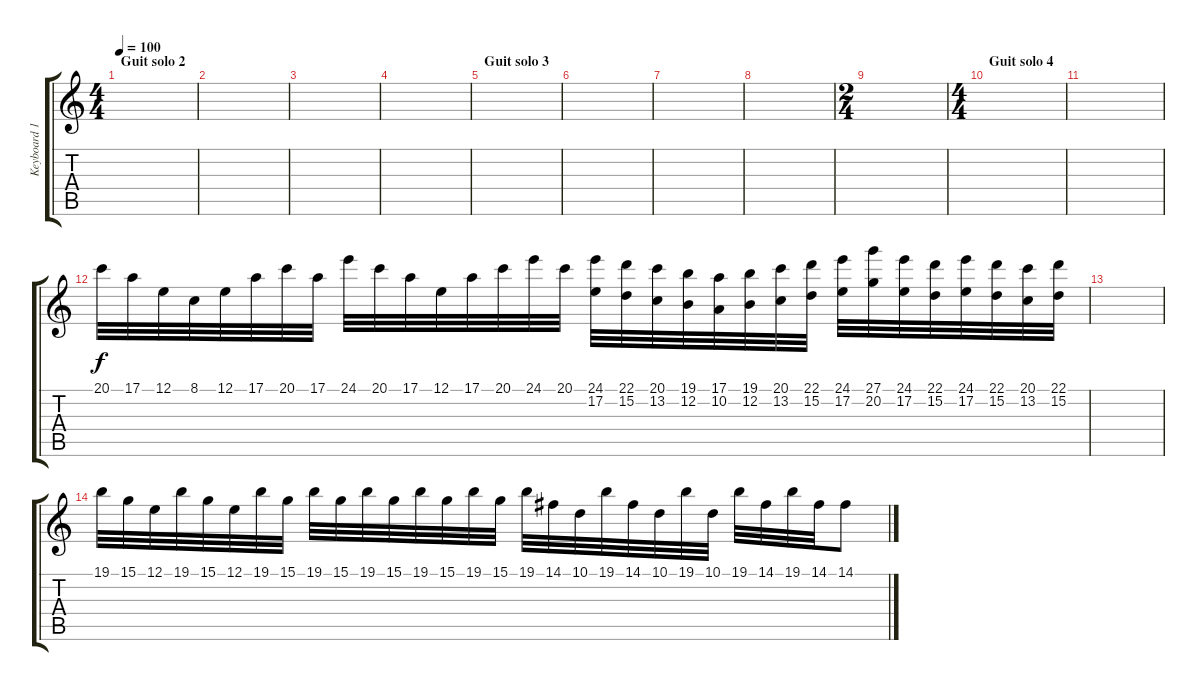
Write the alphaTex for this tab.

\track ("Keyboard 1" "Keyboard 1") {instrument lead1square}
\staff {score tabs}
\tuning (E4 B3 G3 D3 A2 E2) {hide}
\ts (4 4)
\section ("" "Guit solo 2")
\tempo 100
\clef g2
\ks c
|
|
|
|
\section ("" "Guit solo 3")
|
|
|
|
\ts (2 4)
|
\ts (4 4)
\section ("" "Guit solo 4")
|
|
20.1.32{dy f instrument lead1square} 17.1.32 12.1.32 8.1.32 12.1.32 17.1.32 20.1.32 17.1.32 24.1.32 20.1.32 17.1.32 12.1.32 17.1.32 20.1.32 24.1.32 20.1.32 (24.1 17.2).32 (22.1 15.2).32 (20.1 13.2).32 (19.1 12.2).32 (17.1 10.2).32 (19.1 12.2).32 (20.1 13.2).32 (22.1 15.2).32 (24.1 17.2).32 (27.1 20.2).32 (24.1 17.2).32 (22.1 15.2).32 (24.1 17.2).32 (22.1 15.2).32 (20.1 13.2).32 (22.1 15.2).32 |
|
19.1.32 15.1.32 12.1.32 19.1.32 15.1.32 12.1.32 19.1.32 15.1.32 19.1.32 15.1.32 19.1.32 15.1.32 19.1.32 15.1.32 19.1.32 15.1.32 19.1.32 14.1.32 10.1.32 19.1.32 14.1.32 10.1.32 19.1.32 10.1.32 19.1.32 14.1.32 19.1.32 14.1.32 14.1.8
